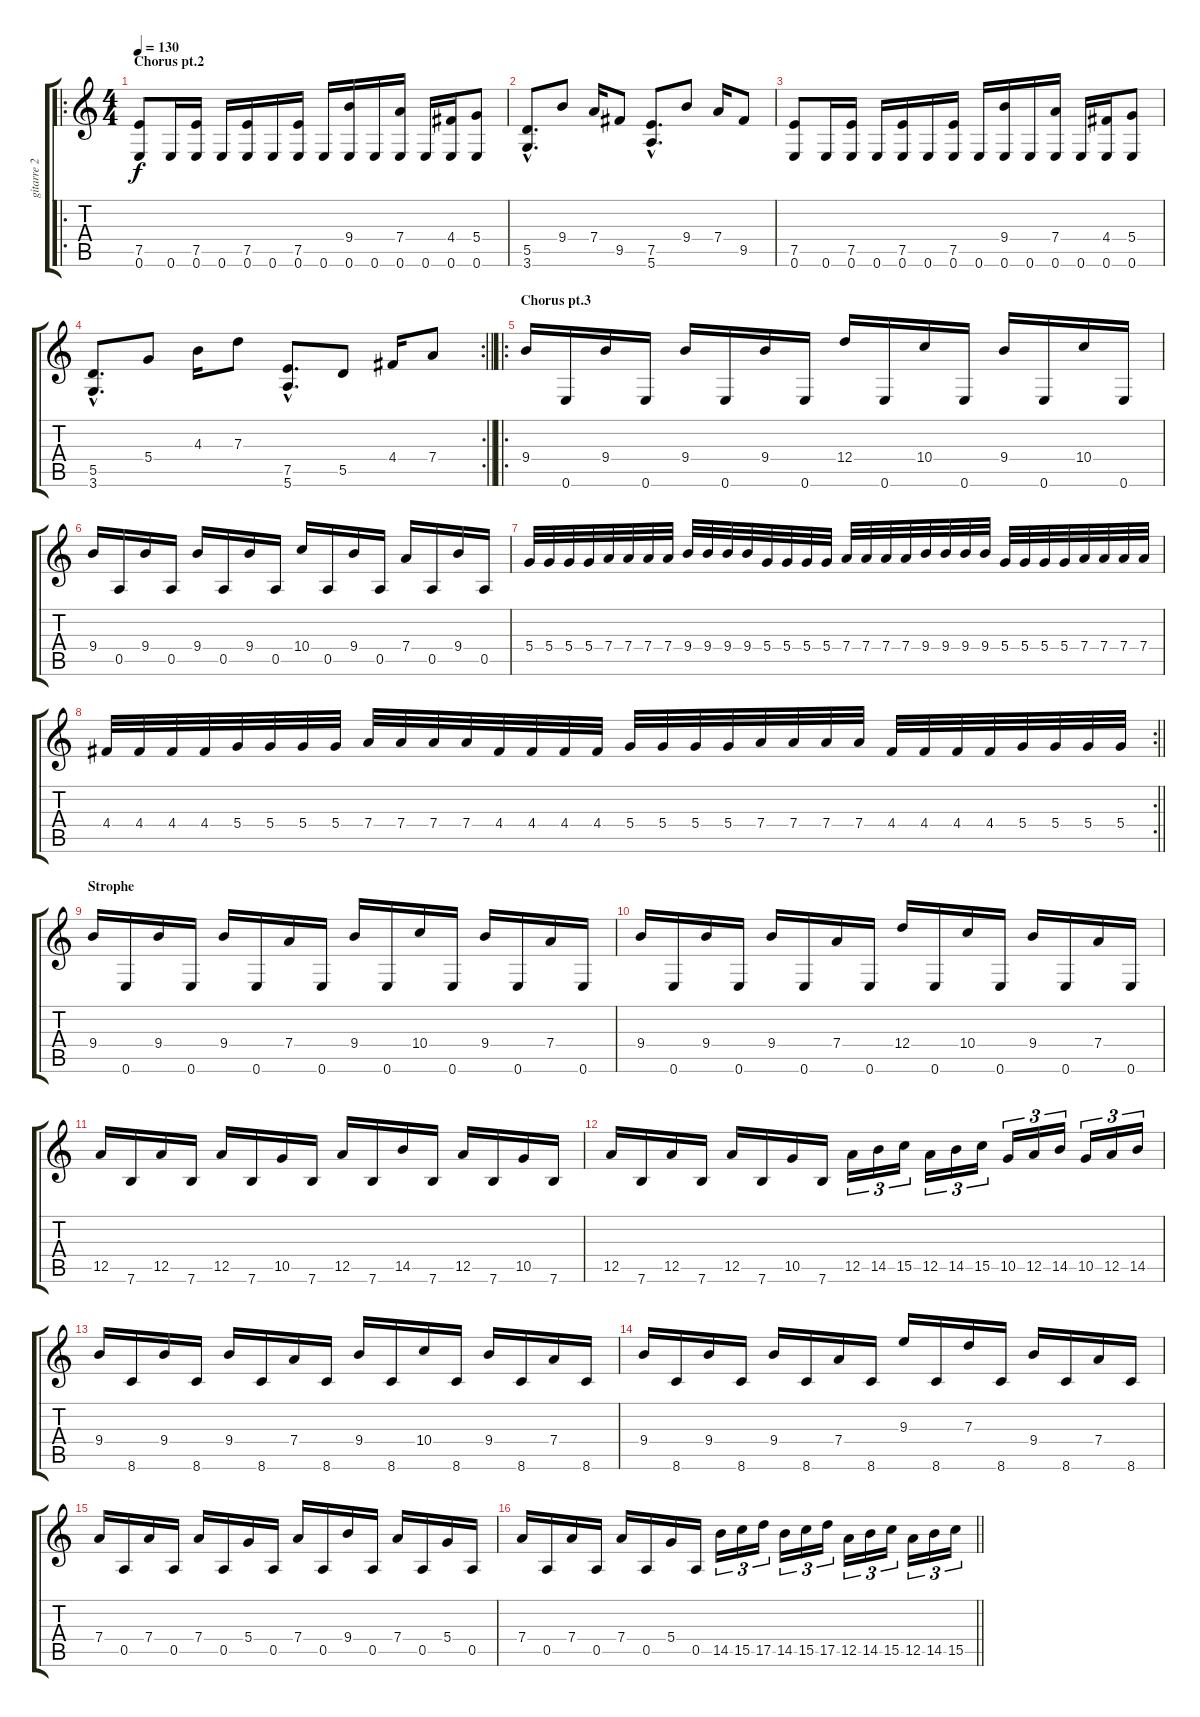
\track ("gitarre 2" "gitarre 2") {instrument distortionguitar}
\staff {score tabs}
\tuning (E4 B3 G3 D3 A2 E2) {hide}
\ro
\ts (4 4)
\section ("" "Chorus pt.2")
\tempo 130
\clef g2
\ks c
(7.5 0.6).8{dy f} 0.6.16 (7.5 0.6).16 0.6.16 (7.5 0.6).16 0.6.16 (7.5 0.6).16 0.6.16 (9.4 0.6).16 0.6.16 (7.4 0.6).16 0.6.16 (4.4 0.6).16 (5.4 0.6).8 |
(5.5{hac} 3.6{hac}).8{d} 9.4.8 7.4.16 9.5.8 (7.5{hac} 5.6{hac}).8{d} 9.4.8 7.4.16 9.5.8 |
(7.5 0.6).8 0.6.16 (7.5 0.6).16 0.6.16 (7.5 0.6).16 0.6.16 (7.5 0.6).16 0.6.16 (9.4 0.6).16 0.6.16 (7.4 0.6).16 0.6.16 (4.4 0.6).16 (5.4 0.6).8 |
\rc 2
\barLineRight lightlight
(5.5{hac} 3.6{hac}).8{d} 5.4.8 4.3.16 7.3.8 (7.5{hac} 5.6{hac}).8{d} 5.5.8 4.4.16 7.4.8 |
\ro
\section ("" "Chorus pt.3")
9.4.16 0.6.16 9.4.16 0.6.16 9.4.16 0.6.16 9.4.16 0.6.16 12.4.16 0.6.16 10.4.16 0.6.16 9.4.16 0.6.16 10.4.16 0.6.16 |
9.4.16 0.5.16 9.4.16 0.5.16 9.4.16 0.5.16 9.4.16 0.5.16 10.4.16 0.5.16 9.4.16 0.5.16 7.4.16 0.5.16 9.4.16 0.5.16 |
5.4.32 5.4.32 5.4.32 5.4.32 7.4.32 7.4.32 7.4.32 7.4.32 9.4.32 9.4.32 9.4.32 9.4.32 5.4.32 5.4.32 5.4.32 5.4.32 7.4.32 7.4.32 7.4.32 7.4.32 9.4.32 9.4.32 9.4.32 9.4.32 5.4.32 5.4.32 5.4.32 5.4.32 7.4.32 7.4.32 7.4.32 7.4.32 |
\rc 2
\barLineRight lightlight
4.4.32 4.4.32 4.4.32 4.4.32 5.4.32 5.4.32 5.4.32 5.4.32 7.4.32 7.4.32 7.4.32 7.4.32 4.4.32 4.4.32 4.4.32 4.4.32 5.4.32 5.4.32 5.4.32 5.4.32 7.4.32 7.4.32 7.4.32 7.4.32 4.4.32 4.4.32 4.4.32 4.4.32 5.4.32 5.4.32 5.4.32 5.4.32 |
\section ("" "Strophe")
9.4.16 0.6.16 9.4.16 0.6.16 9.4.16 0.6.16 7.4.16 0.6.16 9.4.16 0.6.16 10.4.16 0.6.16 9.4.16 0.6.16 7.4.16 0.6.16 |
9.4.16 0.6.16 9.4.16 0.6.16 9.4.16 0.6.16 7.4.16 0.6.16 12.4.16 0.6.16 10.4.16 0.6.16 9.4.16 0.6.16 7.4.16 0.6.16 |
12.5.16 7.6.16 12.5.16 7.6.16 12.5.16 7.6.16 10.5.16 7.6.16 12.5.16 7.6.16 14.5.16 7.6.16 12.5.16 7.6.16 10.5.16 7.6.16 |
12.5.16 7.6.16 12.5.16 7.6.16 12.5.16 7.6.16 10.5.16 7.6.16 12.5.16{tu (3 2)} 14.5.16{tu (3 2)} 15.5.16{tu (3 2)} 12.5.16{tu (3 2)} 14.5.16{tu (3 2)} 15.5.16{tu (3 2)} 10.5.16{tu (3 2)} 12.5.16{tu (3 2)} 14.5.16{tu (3 2)} 10.5.16{tu (3 2)} 12.5.16{tu (3 2)} 14.5.16{tu (3 2)} |
9.4.16 8.6.16 9.4.16 8.6.16 9.4.16 8.6.16 7.4.16 8.6.16 9.4.16 8.6.16 10.4.16 8.6.16 9.4.16 8.6.16 7.4.16 8.6.16 |
9.4.16 8.6.16 9.4.16 8.6.16 9.4.16 8.6.16 7.4.16 8.6.16 9.3.16 8.6.16 7.3.16 8.6.16 9.4.16 8.6.16 7.4.16 8.6.16 |
7.4.16 0.5.16 7.4.16 0.5.16 7.4.16 0.5.16 5.4.16 0.5.16 7.4.16 0.5.16 9.4.16 0.5.16 7.4.16 0.5.16 5.4.16 0.5.16 |
\barLineRight lightlight
7.4.16 0.5.16 7.4.16 0.5.16 7.4.16 0.5.16 5.4.16 0.5.16 14.5.16{tu (3 2)} 15.5.16{tu (3 2)} 17.5.16{tu (3 2)} 14.5.16{tu (3 2)} 15.5.16{tu (3 2)} 17.5.16{tu (3 2)} 12.5.16{tu (3 2)} 14.5.16{tu (3 2)} 15.5.16{tu (3 2)} 12.5.16{tu (3 2)} 14.5.16{tu (3 2)} 15.5.16{tu (3 2)}
